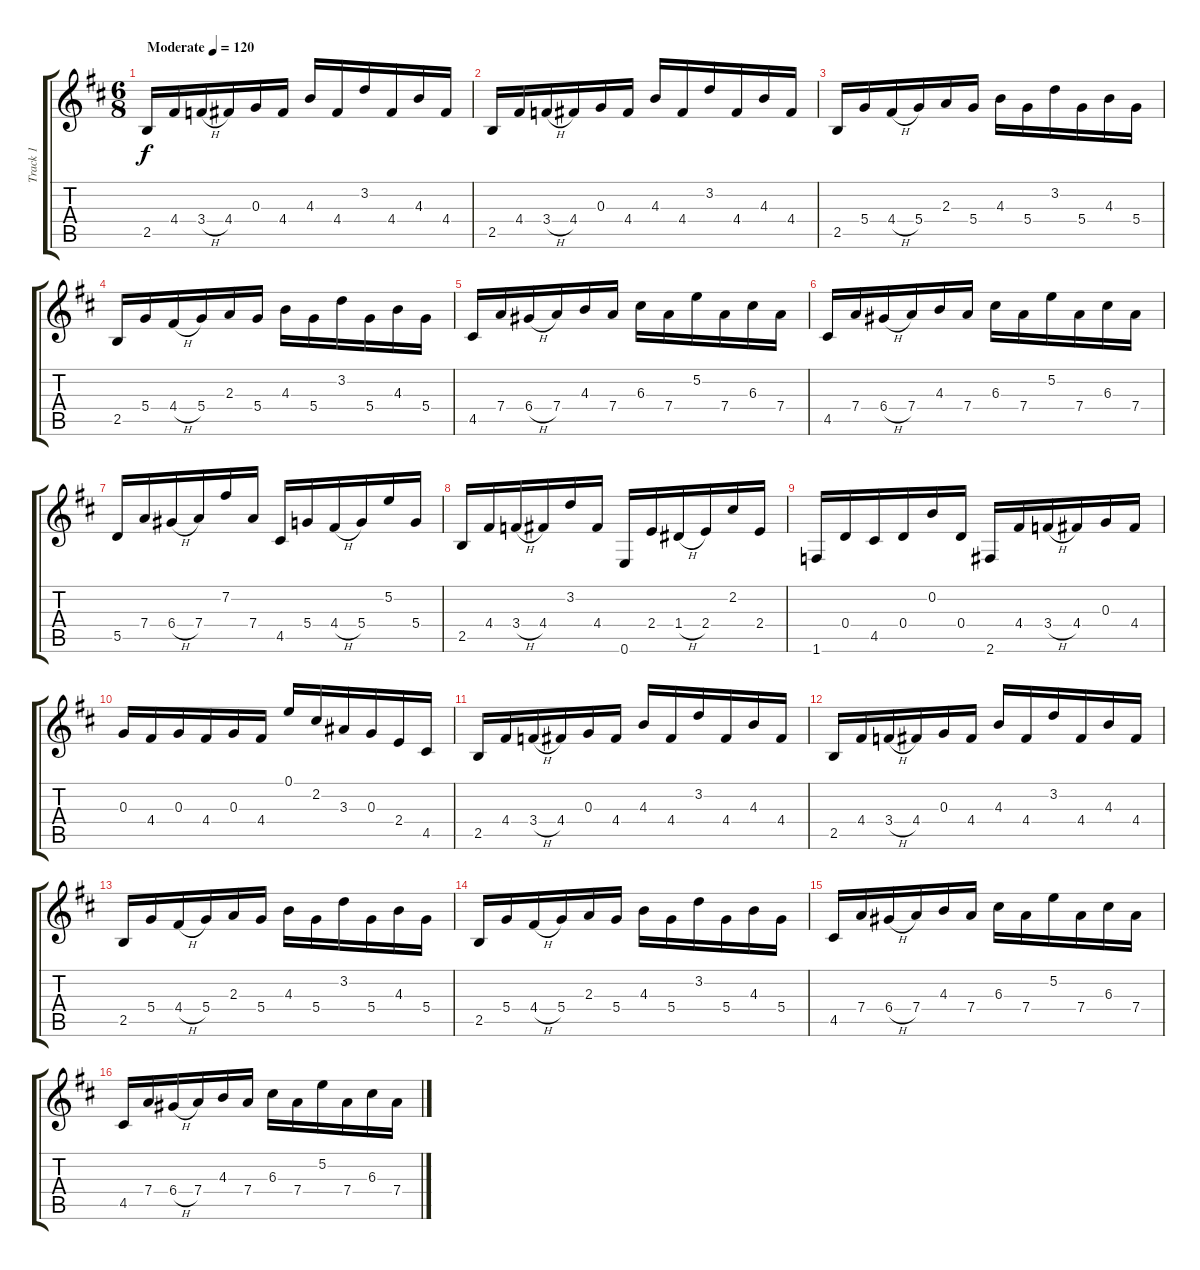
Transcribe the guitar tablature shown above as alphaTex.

\track ("Track 1" "Track 1") {instrument acousticguitarnylon}
\staff {score tabs}
\tuning (E4 B3 G3 D3 A2 E2) {hide}
\ts (6 8)
\tempo (120 "Moderate")
\clef g2
\ks d
2.5.16{dy f instrument acousticguitarnylon} 4.4.16 3.4{h}.16 4.4.16 0.3.16 4.4.16 4.3.16 4.4.16 3.2.16 4.4.16 4.3.16 4.4.16 |
2.5.16 4.4.16 3.4{h}.16 4.4.16 0.3.16 4.4.16 4.3.16 4.4.16 3.2.16 4.4.16 4.3.16 4.4.16 |
2.5.16 5.4.16 4.4{h}.16 5.4.16 2.3.16 5.4.16 4.3.16 5.4.16 3.2.16 5.4.16 4.3.16 5.4.16 |
2.5.16 5.4.16 4.4{h}.16 5.4.16 2.3.16 5.4.16 4.3.16 5.4.16 3.2.16 5.4.16 4.3.16 5.4.16 |
4.5.16 7.4.16 6.4{h}.16 7.4.16 4.3.16 7.4.16 6.3.16 7.4.16 5.2.16 7.4.16 6.3.16 7.4.16 |
4.5.16 7.4.16 6.4{h}.16 7.4.16 4.3.16 7.4.16 6.3.16 7.4.16 5.2.16 7.4.16 6.3.16 7.4.16 |
5.5.16 7.4.16 6.4{h}.16 7.4.16 7.2.16 7.4.16 4.5.16 5.4.16 4.4{h}.16 5.4.16 5.2.16 5.4.16 |
2.5.16 4.4.16 3.4{h}.16 4.4.16 3.2.16 4.4.16 0.6.16 2.4.16 1.4{h}.16 2.4.16 2.2.16 2.4.16 |
1.6.16 0.4.16 4.5.16 0.4.16 0.2.16 0.4.16 2.6.16 4.4.16 3.4{h}.16 4.4.16 0.3.16 4.4.16 |
0.3.16 4.4.16 0.3.16 4.4.16 0.3.16 4.4.16 0.1.16 2.2.16 3.3.16 0.3.16 2.4.16 4.5.16 |
2.5.16 4.4.16 3.4{h}.16 4.4.16 0.3.16 4.4.16 4.3.16 4.4.16 3.2.16 4.4.16 4.3.16 4.4.16 |
2.5.16 4.4.16 3.4{h}.16 4.4.16 0.3.16 4.4.16 4.3.16 4.4.16 3.2.16 4.4.16 4.3.16 4.4.16 |
2.5.16 5.4.16 4.4{h}.16 5.4.16 2.3.16 5.4.16 4.3.16 5.4.16 3.2.16 5.4.16 4.3.16 5.4.16 |
2.5.16 5.4.16 4.4{h}.16 5.4.16 2.3.16 5.4.16 4.3.16 5.4.16 3.2.16 5.4.16 4.3.16 5.4.16 |
4.5.16 7.4.16 6.4{h}.16 7.4.16 4.3.16 7.4.16 6.3.16 7.4.16 5.2.16 7.4.16 6.3.16 7.4.16 |
4.5.16 7.4.16 6.4{h}.16 7.4.16 4.3.16 7.4.16 6.3.16 7.4.16 5.2.16 7.4.16 6.3.16 7.4.16
